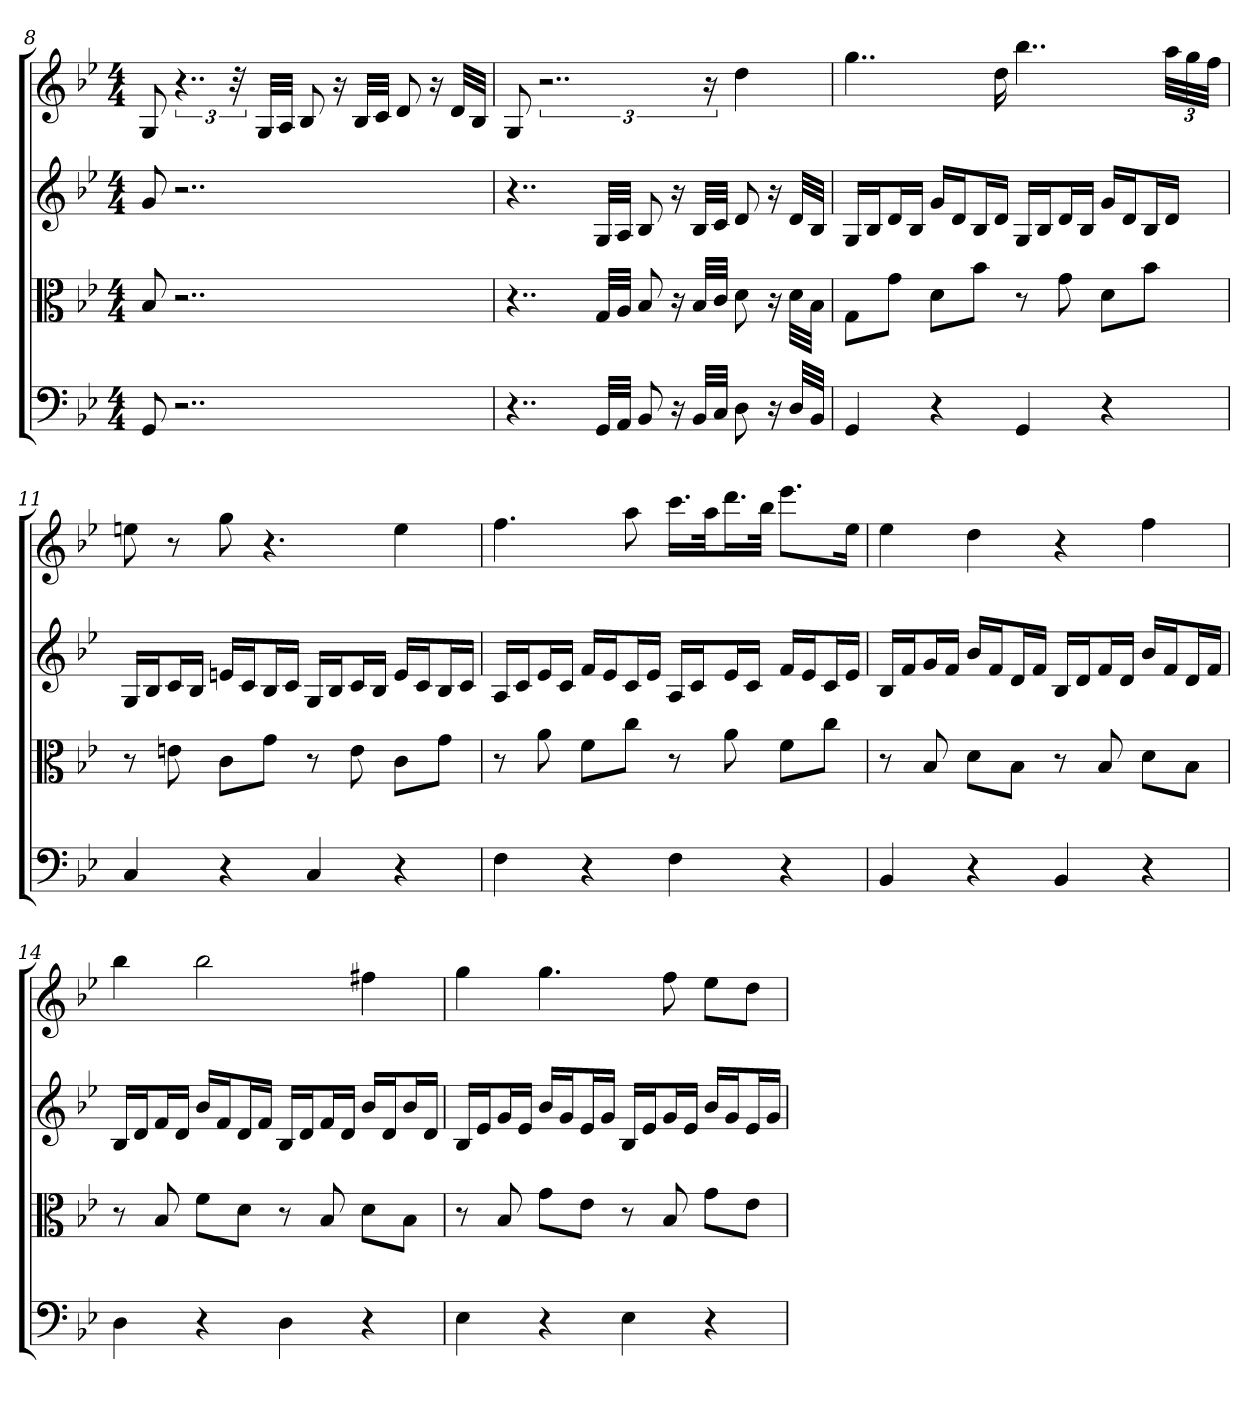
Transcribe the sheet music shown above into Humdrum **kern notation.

**kern	**kern	**kern	**kern
*part4	*part3	*part2	*part1
*staff4	*staff3	*staff2	*staff1
*clefF4	*clefC3	*	*
*k[b-e-]	*k[b-e-]	*k[b-e-]	*k[b-e-]
*g:	*g:	*g:	*g:
*M4/4	*M4/4	*M4/4	*M4/4
=8	=8	=8	=8
8GG	8B-	8g	8G
2..r	2..r	2..r	6..r
.	.	.	48r
.	.	.	32GLLL
.	.	.	32AJJJ
.	.	.	8B-
.	.	.	16r
.	.	.	32B-LLL
.	.	.	32cJJJ
.	.	.	8d
.	.	.	16r
.	.	.	32dLLL
.	.	.	32B-JJJ
=9	=9	=9	=9
4..r	4..r	4..r	8G
.	.	.	3..r
32GG/LLL	32G/LLL	32GLLL	.
32AA/JJJ	32A/JJJ	32AJJJ	.
8BB-	8B-	8B-	.
16r	16r	16r	.
32BB-/LLL	32B-/LLL	32B-LLL	.
.	.	.	24r
32C/JJJ	32c/JJJ	32cJJJ	.
8D	8d	8d	4dd
16r	16r	16r	.
32D/LLL	32d\LLL	32dLLL	.
32BB-/JJJ	32B-\JJJ	32B-JJJ	.
=10	=10	=10	=10
4GG	8G\L	16GLL	4..gg
.	.	16B-J	.
.	8g\J	16dL	.
.	.	16B-JJ	.
4r	8d\L	16gLL	.
.	.	16dJ	.
.	8b-\J	16B-L	.
.	.	16dJJ	16dd
4GG	8r	16GLL	4..bb-
.	.	16B-J	.
.	8g	16dL	.
.	.	16B-JJ	.
4r	8d\L	16gLL	.
.	.	16dJ	.
.	8b-\J	16B-L	.
.	.	16dJJ	48aaLLL
.	.	.	48gg
.	.	.	48ffJJJ
=11	=11	=11	=11
4C	8r	16GLL	8een
.	.	16B-J	.
.	8en	16cL	8r
.	.	16B-JJ	.
4r	8c\L	16enLL	8gg
.	.	16cJ	.
.	8g\J	16B-L	4.r
.	.	16cJJ	.
4C	8r	16GLL	.
.	.	16B-J	.
.	8e	16cL	.
.	.	16B-JJ	.
4r	8c\L	16eLL	4ee
.	.	16cJ	.
.	8g\J	16B-L	.
.	.	16cJJ	.
=12	=12	=12	=12
4F	8r	16ALL	4.ff
.	.	16cJ	.
.	8a	16e-L	.
.	.	16cJJ	.
4r	8f\L	16fLL	.
.	.	16e-J	.
.	8cc\J	16cL	8aa
.	.	16e-JJ	.
4F	8r	16ALL	16.cccLL
.	.	16cJ	.
.	.	.	32aaJk
.	8a	16e-L	16.dddL
.	.	16cJJ	.
.	.	.	32bb-JJk
4r	8f\L	16fLL	8.eee-L
.	.	16e-J	.
.	8cc\J	16cL	.
.	.	16e-JJ	16ee-Jk
=13	=13	=13	=13
4BB-	8r	16B-LL	4ee-
.	.	16fJ	.
.	8B-	16gL	.
.	.	16fJJ	.
4r	8d\L	16b-LL	4dd
.	.	16fJ	.
.	8B-\J	16dL	.
.	.	16fJJ	.
4BB-	8r	16B-LL	4r
.	.	16dJ	.
.	8B-	16fL	.
.	.	16dJJ	.
4r	8d\L	16b-LL	4ff
.	.	16fJ	.
.	8B-\J	16dL	.
.	.	16fJJ	.
=14	=14	=14	=14
4D	8r	16B-LL	4bb-
.	.	16dJ	.
.	8B-	16fL	.
.	.	16dJJ	.
4r	8f\L	16b-LL	2bb-
.	.	16fJ	.
.	8d\J	16dL	.
.	.	16fJJ	.
4D	8r	16B-LL	.
.	.	16dJ	.
.	8B-	16fL	.
.	.	16dJJ	.
4r	8d\L	16b-LL	4ff#X
.	.	16dJ	.
.	8B-\J	16b-L	.
.	.	16dJJ	.
=15	=15	=15	=15
4E-	8r	16B-LL	4gg
.	.	16e-J	.
.	8B-	16gL	.
.	.	16e-JJ	.
4r	8g\L	16b-LL	4.gg
.	.	16gJ	.
.	8e-\J	16e-L	.
.	.	16gJJ	.
4E-	8r	16B-LL	.
.	.	16e-J	.
.	8B-	16gL	8ff
.	.	16e-JJ	.
4r	8g\L	16b-LL	8ee-L
.	.	16gJ	.
.	8e-\J	16e-L	8ddJ
.	.	16gJJ	.
=	=	=	=
*-	*-	*-	*-
